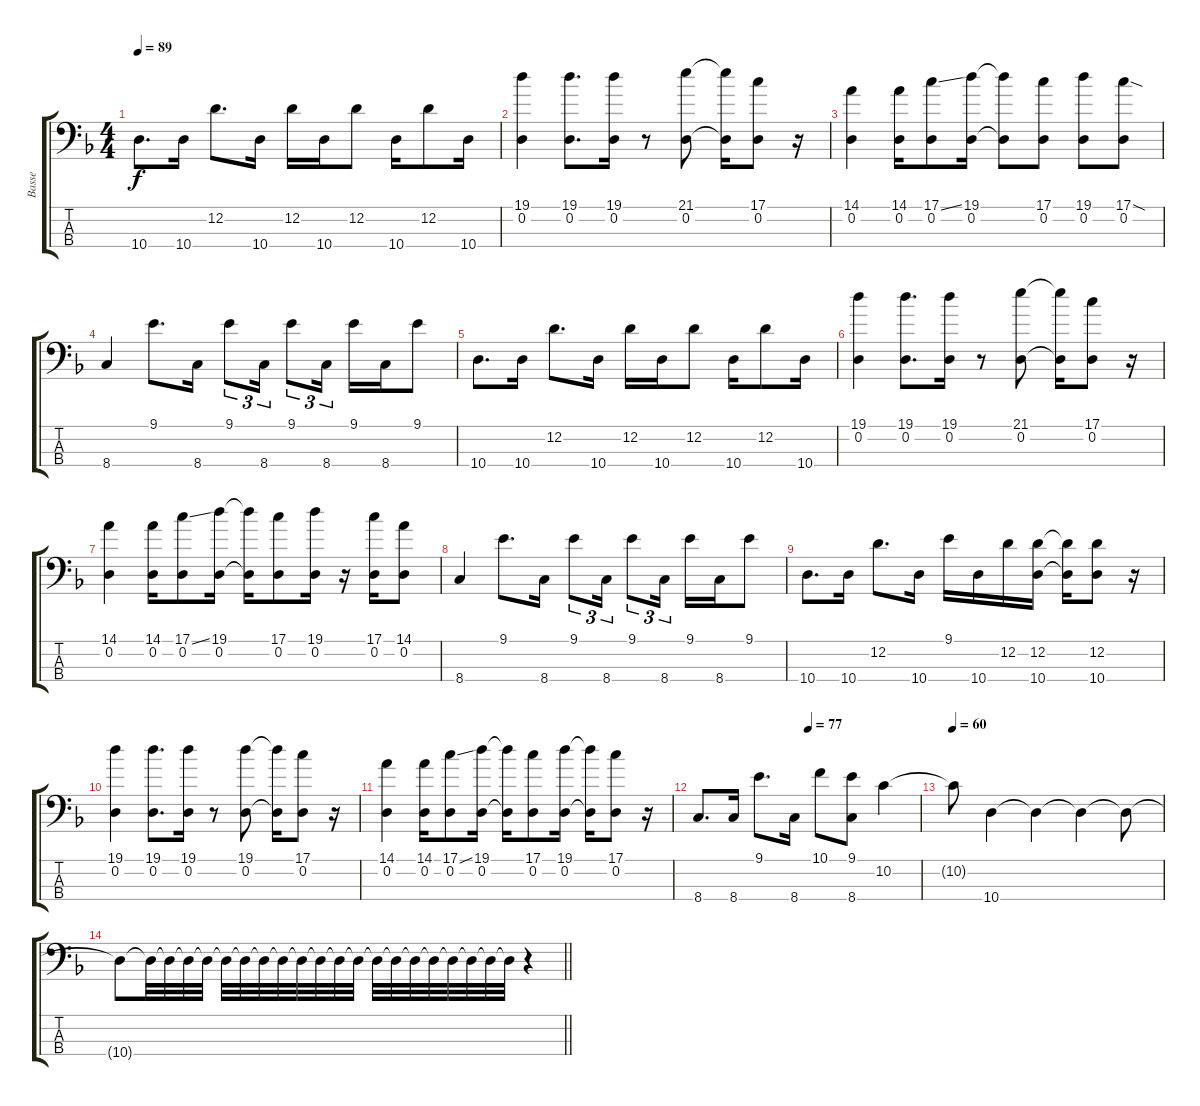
\track ("Basse" "Basse") {instrument electricbassfinger}
\staff {score tabs}
\tuning (G2 D2 A1 E1) {hide}
\ts (4 4)
\tempo 89
\clef f4
\ks f
10.4.8{d dy f} 10.4.16 12.2.8{d} 10.4.16 12.2.16 10.4.16 12.2.8 10.4.16 12.2.8 10.4.16 |
(19.1 0.2).4 (19.1 0.2).8{d} (19.1 0.2).16 r.8 (21.1 0.2).8 (21.1{t} 0.2{t}).16 (17.1 0.2).8 r.16 |
(14.1 0.2).4 (14.1 0.2).16 (17.1{ss} 0.2).8 (19.1 0.2).16 (19.1{t} 0.2{t}).8 (17.1 0.2).8 (19.1 0.2).8 (17.1{sod} 0.2).8 |
8.4.4 9.1.8{d} 8.4.16 9.1.8{tu (3 2)} 8.4.16{tu (3 2)} 9.1.8{tu (3 2)} 8.4.16{tu (3 2)} 9.1.16 8.4.16 9.1.8 |
10.4.8{d} 10.4.16 12.2.8{d} 10.4.16 12.2.16 10.4.16 12.2.8 10.4.16 12.2.8 10.4.16 |
(19.1 0.2).4 (19.1 0.2).8{d} (19.1 0.2).16 r.8 (21.1 0.2).8 (21.1{t} 0.2{t}).16 (17.1 0.2).8 r.16 |
(14.1 0.2).4 (14.1 0.2).16 (17.1{ss} 0.2).8 (19.1 0.2).16 (19.1{t} 0.2{t}).16 (17.1 0.2).8 (19.1 0.2).16 r.16 (17.1 0.2).16 (14.1 0.2).8 |
8.4.4 9.1.8{d} 8.4.16 9.1.8{tu (3 2)} 8.4.16{tu (3 2)} 9.1.8{tu (3 2)} 8.4.16{tu (3 2)} 9.1.16 8.4.16 9.1.8 |
10.4.8{d} 10.4.16 12.2.8{d} 10.4.16 9.1.16 10.4.16 12.2.16 (12.2 10.4).16 (12.2{t} 10.4{t}).16 (12.2 10.4).8 r.16 |
(19.1 0.2).4 (19.1 0.2).8{d} (19.1 0.2).16 r.8 (19.1 0.2).8 (19.1{t} 0.2{t}).16 (17.1 0.2).8 r.16 |
(14.1 0.2).4 (14.1 0.2).16 (17.1{ss} 0.2).8 (19.1 0.2).16 (19.1{t} 0.2{t}).16 (17.1 0.2).8 (19.1 0.2).16 (19.1{t} 0.2{t}).16 (17.1 0.2).8 r.16 |
\tempo (77 0.5)
8.4.8{d} 8.4.16 9.1.8{d} 8.4.16 10.1.8 (9.1 8.4).8 10.2.4 |
\tempo 60
10.2{t}.8 10.4.4 10.4{t}.4 10.4{t}.4 10.4{t}.8 |
\barLineRight lightlight
10.4{t}.8 10.4{t}.32{volume 0} 10.4{t}.32{volume 16} 10.4{t}.32{volume 0} 10.4{t}.32{volume 16} 10.4{t}.32{volume 0} 10.4{t}.32{volume 16} 10.4{t}.32{volume 0} 10.4{t}.32{volume 16} 10.4{t}.32{volume 0} 10.4{t}.32{volume 16} 10.4{t}.32{volume 0} 10.4{t}.32{volume 16} 10.4{t}.32{volume 0} 10.4{t}.32{volume 16} 10.4{t}.32{volume 0} 10.4{t}.32{volume 16} 10.4{t}.32{volume 0} 10.4{t}.32{volume 16} 10.4{t}.32{volume 0} 10.4{t}.32{volume 16} r.4
